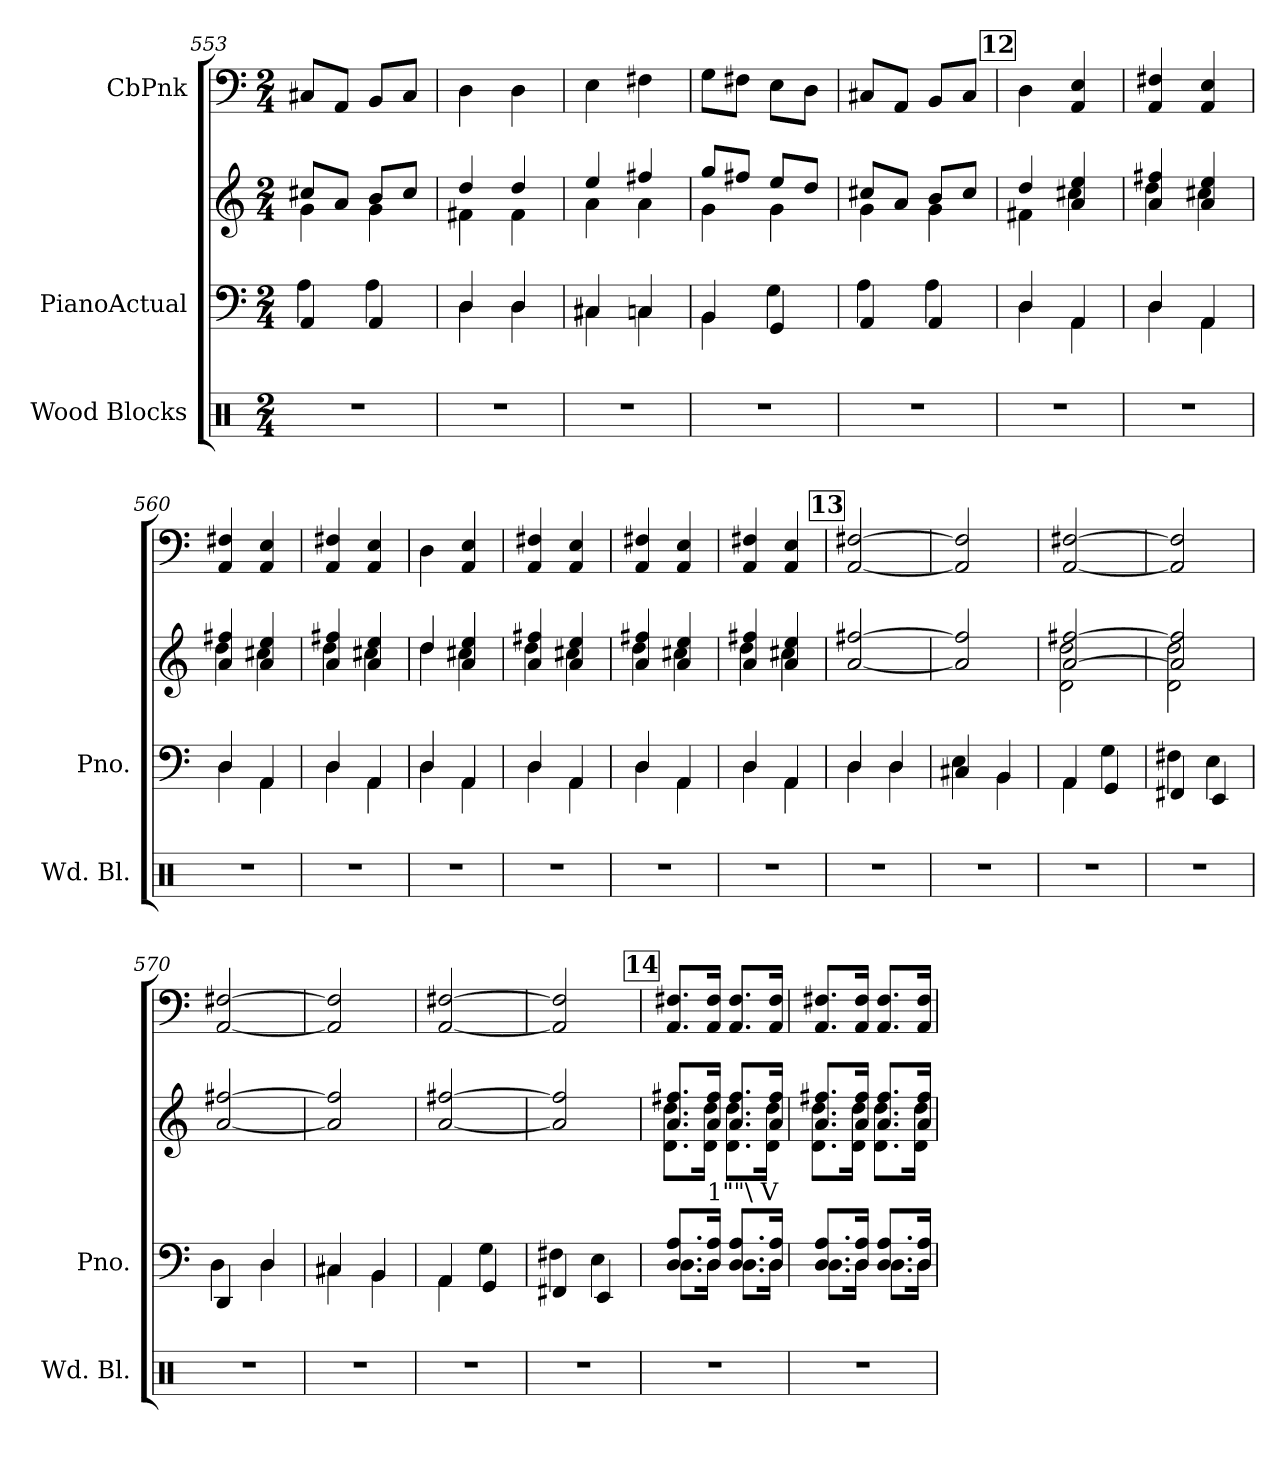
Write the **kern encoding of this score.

**kern	**kern	**kern	**kern
*part3	*part2	*part2	*part1
*staff4	*staff3	*staff2	*staff1
*I"Wood Blocks	*I"PianoActual	*	*I"CbPnk
*I'Wd. Bl.	*I'Pno.	*	*
*clefX	*clefF4	*clefG2	*clefF4
*k[]	*k[]	*k[]	*k[]
*M2/4	*M2/4	*M2/4	*M2/4
=553	=553	=553	=553
*	*^	*^	*
2r	4AA/	4A\	8cc#X/L	4g\	8C#X/L
.	.	.	8a/J	.	8AA/J
.	4AA/	4A\	8b/L	4g\	8BB/L
.	.	.	8cc#/J	.	8C#/J
=554	=554	=554	=554	=554	=554
2r	4D/	4D\	4dd/	4f#X\	4D\
.	4D/	4D\	4dd/	4f#\	4D\
=555	=555	=555	=555	=555	=555
2r	4C#X/	4C#\	4ee/	4a\	4E\
.	4Cn/	4C\	4ff#X/	4a\	4F#X\
!!LO:LB:g=z
=556	=556	=556	=556	=556	=556
2r	4BB/	4BB\	8gg/L	4g\	8G\L
.	.	.	8ff#X/J	.	8F#X\J
.	4GG/	4G\	8ee/L	4g\	8E\L
.	.	.	8dd/J	.	8D\J
=557	=557	=557	=557	=557	=557
2r	4AA/	4A\	8cc#X/L	4g\	8C#X/L
.	.	.	8a/J	.	8AA/J
.	4AA/	4A\	8b/L	4g\	8BB/L
.	.	.	8cc#/J	.	8C#/J
!!LO:REH:place=s1:a:B:fs=9.9988:t=12
=558	=558	=558	=558	=558	=558
2r	4D/	4D\	4dd/	4f#X\	4D\
.	4AA/	4AA\	4a/ 4ee/	4cc#X\	4AA/ 4E/
=559	=559	=559	=559	=559	=559
2r	4D/	4D\	4a/ 4ff#X/	4dd\	4AA/ 4F#X/
.	4AA/	4AA\	4a/ 4ee/	4cc#X\	4AA/ 4E/
=560	=560	=560	=560	=560	=560
2r	4D/	4D\	4a/ 4ff#X/	4dd\	4AA/ 4F#X/
.	4AA/	4AA\	4a/ 4ee/	4cc#X\	4AA/ 4E/
=561	=561	=561	=561	=561	=561
2r	4D/	4D\	4a/ 4ff#X/	4dd\	4AA/ 4F#X/
.	4AA/	4AA\	4a/ 4ee/	4cc#X\	4AA/ 4E/
=562	=562	=562	=562	=562	=562
2r	4D/	4D\	4dd/	4dd\	4D\
.	4AA/	4AA\	4a/ 4ee/	4cc#X\	4AA/ 4E/
=563	=563	=563	=563	=563	=563
2r	4D/	4D\	4a/ 4ff#X/	4dd\	4AA/ 4F#X/
.	4AA/	4AA\	4a/ 4ee/	4cc#X\	4AA/ 4E/
=564	=564	=564	=564	=564	=564
2r	4D/	4D\	4a/ 4ff#X/	4dd\	4AA/ 4F#X/
.	4AA/	4AA\	4a/ 4ee/	4cc#X\	4AA/ 4E/
!!LO:LB:g=z
=565	=565	=565	=565	=565	=565
2r	4D/	4D\	4a/ 4ff#X/	4dd\	4AA/ 4F#X/
.	4AA/	4AA\	4a/ 4ee/	4cc#X\	4AA/ 4E/
*	*	*	*v	*v	*
!!LO:REH:place=s1:a:B:fs=9.9988:t=13
=566	=566	=566	=566	=566
2r	4D/	4D\	[2a/ [2ff#X/	[2AA/ [2F#X/
.	4D/	4D\	.	.
=567	=567	=567	=567	=567
2r	4C#X/	4E\	2a/] 2ff#/]	2AA/] 2F#/]
.	4BB/	4BB\	.	.
!!LO:LB:g=z
=568	=568	=568	=568	=568
*	*	*	*^	*
2r	4AA/	4AA\	[2a/ [2ff#X/	2d\ 2dd\	[2AA/ [2F#X/
.	4GG/	4G\	.	.	.
=569	=569	=569	=569	=569	=569
2r	4FF#X/	4F#X\	2a/] 2ff#/]	2d\ 2dd\	2AA/] 2F#/]
.	4EE/	4E\	.	.	.
*	*	*	*v	*v	*
=570	=570	=570	=570	=570
2r	4DD/	4D\	[2a/ [2ff#X/	[2AA/ [2F#X/
.	4D/	4D\	.	.
=571	=571	=571	=571	=571
2r	4C#X/	4C#\	2a/] 2ff#/]	2AA/] 2F#/]
.	4BB/	4BB\	.	.
=572	=572	=572	=572	=572
2r	4AA/	4AA\	[2a/ [2ff#X/	[2AA/ [2F#X/
.	4GG/	4G\	.	.
=573	=573	=573	=573	=573
2r	4FF#X/	4F#X\	2a/] 2ff#/]	2AA/] 2F#/]
.	4EE/	4E\	.	.
!!LO:REH:place=s1:a:B:fs=9.9988:t=14
=574	=574	=574	=574	=574
*	*	*	*^	*
2r	8.D/ 8.A/L	8.D\L	8.a/ 8.ff#X/L	8.d\ 8.dd\L	8.AA/ 8.F#X/L
!	!LO:TX:a:t=1""\ V	!	!	!	!
.	16D/ 16A/Jk	16D\Jk	16a/ 16ff#/Jk	16d\ 16dd\Jk	16AA/ 16F#/Jk
.	8.D/ 8.A/L	8.D\L	8.a/ 8.ff#/L	8.d\ 8.dd\L	8.AA/ 8.F#/L
.	16D/ 16A/Jk	16D\Jk	16a/ 16ff#/Jk	16d\ 16dd\Jk	16AA/ 16F#/Jk
=575	=575	=575	=575	=575	=575
2r	8.D/ 8.A/L	8.D\L	8.a/ 8.ff#X/L	8.d\ 8.dd\L	8.AA/ 8.F#X/L
.	16D/ 16A/Jk	16D\Jk	16a/ 16ff#/Jk	16d\ 16dd\Jk	16AA/ 16F#/Jk
.	8.D/ 8.A/L	8.D\L	8.a/ 8.ff#/L	8.d\ 8.dd\L	8.AA/ 8.F#/L
.	16D/ 16A/Jk	16D\Jk	16a/ 16ff#/Jk	16d\ 16dd\Jk	16AA/ 16F#/Jk
*	*v	*v	*	*	*
*	*	*v	*v	*
=	=	=	=
*-	*-	*-	*-
